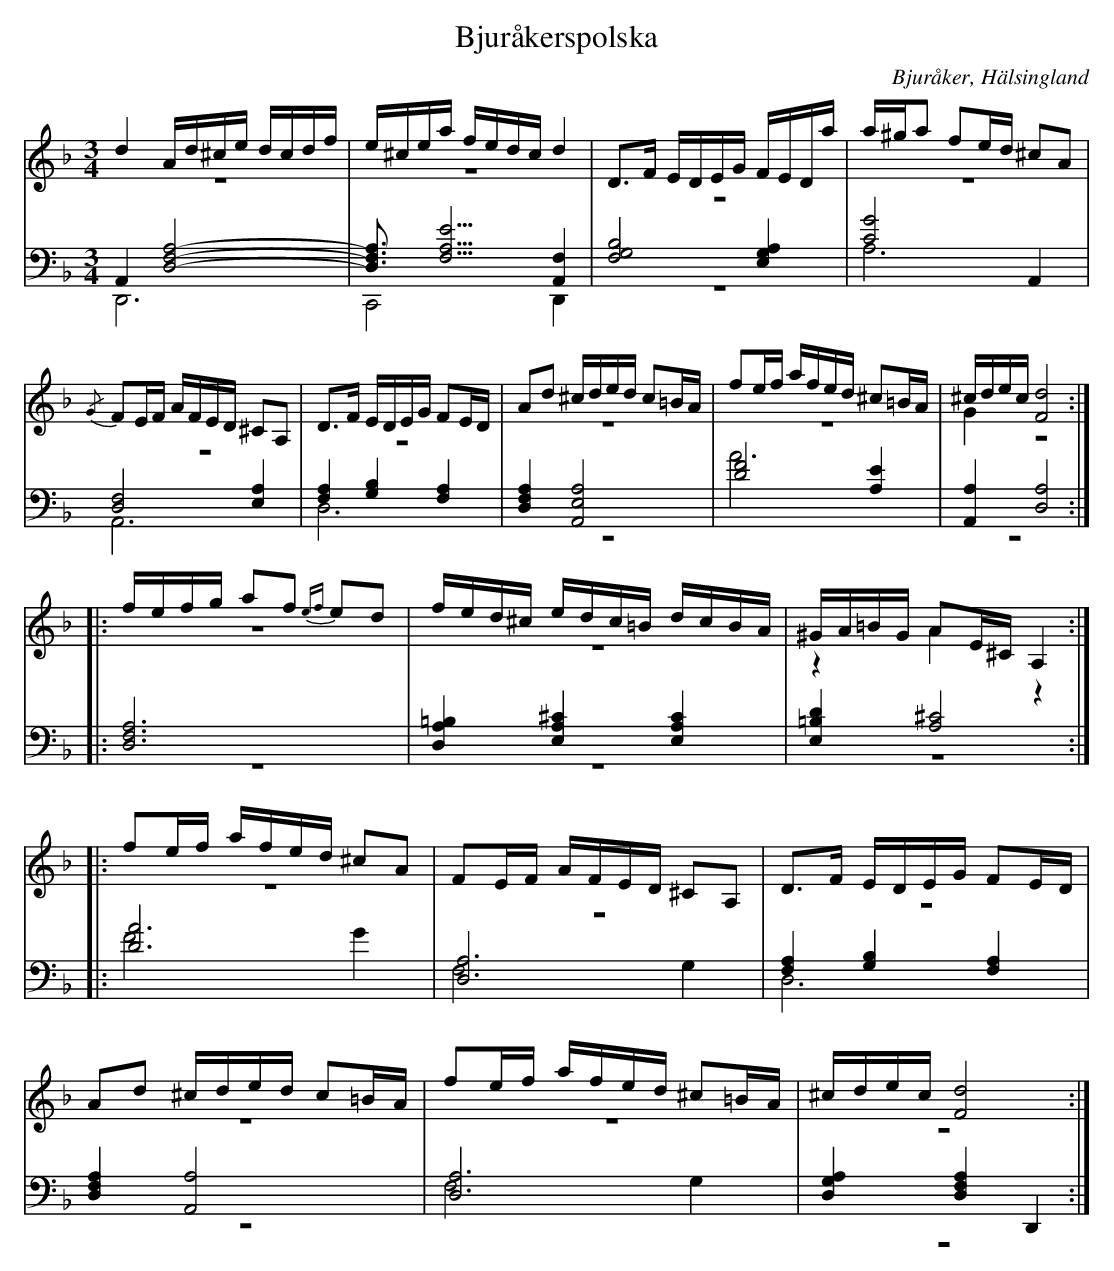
X:1
T: Bjuråkerspolska
O: Bjuråker, Hälsingland
M: 3/4
L: 1/16
K: Dm
V:1
V:2 merge
V:3
V:4 merge
V:1
d4 Ad^ce dcdf |e^cea fedc d4|D2>F2 EDEG FEDa|a^ga2 f2ed ^c2A2|
{/G}F2EF AFED ^C2A,2|D2>F2 EDEG F2ED|A2d2 ^cded c2=BA|f2ef afed ^c2=BA|^cdec [F8d8]:|
|:fefg a2f2 {ef}e2d2 |fed^c edc=B dcBA|^GA=BG A2E^C A,4:|
|:f2ef afed ^c2A2|F2EF AFED ^C2A,2|D2>F2 EDEG F2ED|
A2d2 ^cded c2=BA|f2ef afed ^c2=BA|^cdec [F8d8]:|
V:2
z12|z12|z12|z12|
z12|z12|z12|z12|G4 z8:|
|:z12|z12|z4 A4 z4:|
|:z12|z12|z12|
z12|z12|z12:|
V:3 clef=bass
A,,4 [D,8F,8A,8]-|[D,3F,3A,3] [F,5A,5E5] [F,4A,,4]|[B,8F,8G,8] [E,4G,4A,4]|[C8G8] A,,4|
[D,8F,8] [E,4A,4]|[F,4A,4] [G,4B,4] [F,4A,4]|[D,4F,4A,4] [A,,8E,8A,8]|[D8F8] [A,4E4]|[A,,4A,4] [D,8A,8]:|
|:[D,12F,12A,12]|[D,4A,4=B,4] [E,4A,4^C4] [E,4A,4C4]|[E,4=B,4D4] [A,8^C8]:|
|:[D12A12]|[D,12A,12]|[F,4A,4] [G,4B,4] [F,4A,4]|
[D,4F,4A,4] [A,,8A,8]|[D,12A,12]|[D,4G,4A,4] [D,4F,4A,4] D,,4:|
V:4 clef=bass
D,,12|C,,8 D,,4|z12|A,12|
A,,12|D,12|z12|A12|z12:|
|:z12|z12|z12:|
|:F8 G4|F,8 G,4|D,12|
z12|F,8 G,4|z12:|
